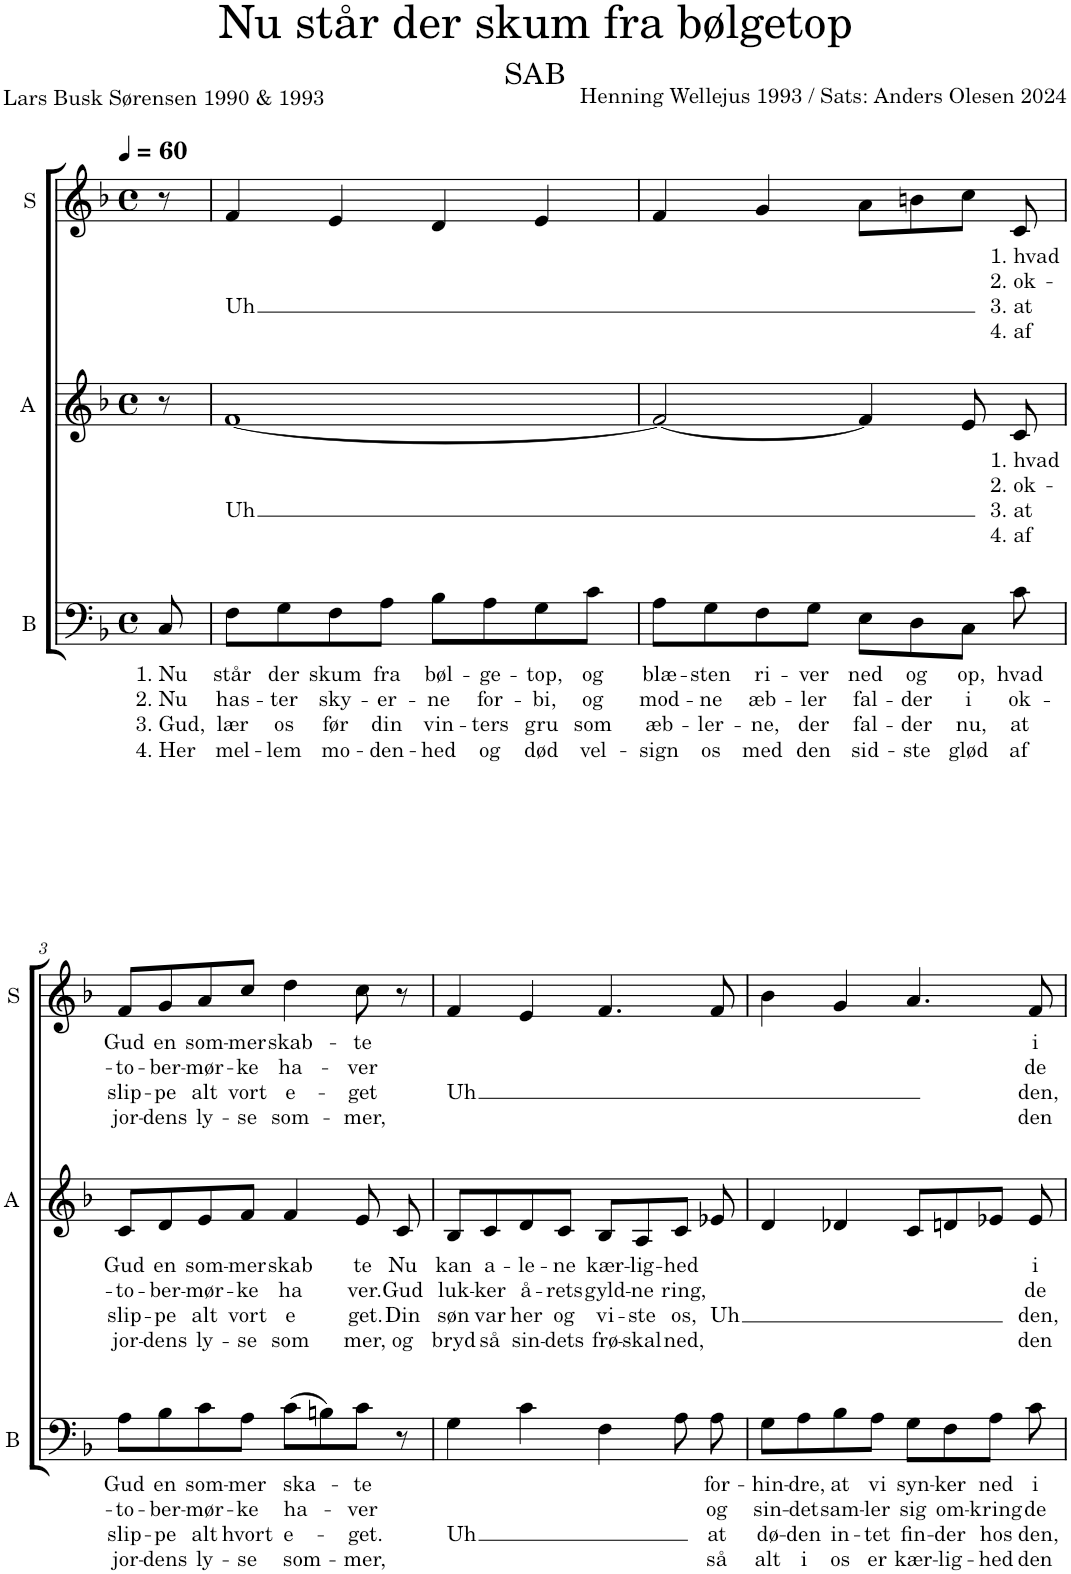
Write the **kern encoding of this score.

**kern	**text	**text	**text	**text	**kern	**text	**text	**text	**text	**kern	**text	**text	**text	**text
*part3	*part3	*part3	*part3	*part3	*part2	*part2	*part2	*part2	*part2	*part1	*part1	*part1	*part1	*part1
*staff3	*staff3	*staff3	*staff3	*staff3	*staff2	*staff2	*staff2	*staff2	*staff2	*staff1	*staff1	*staff1	*staff1	*staff1
*I"B	*	*	*	*	*I"A	*	*	*	*	*I"S	*	*	*	*
*I'B	*	*	*	*	*I'A	*	*	*	*	*I'S	*	*	*	*
*clefF4	*	*	*	*	*clefG2	*	*	*	*	*clefG2	*	*	*	*
*k[b-]	*	*	*	*	*k[b-]	*	*	*	*	*k[b-]	*	*	*	*
*M4/4	*	*	*	*	*M4/4	*	*	*	*	*M4/4	*	*	*	*
*met(c)	*	*	*	*	*met(c)	*	*	*	*	*met(c)	*	*	*	*
*MM60	*	*	*	*	*MM60	*	*	*	*	*MM60	*	*	*	*
=	=	=	=	=	=	=	=	=	=	=	=	=	=	=
!	!LO:LY:b	!LO:LY:b	!LO:LY:b	!LO:LY:b	!	!	!	!	!	!	!	!	!	!
8C/	1. Nu	2. Nu	3. Gud,	4. Her	8r	.	.	.	.	8r	.	.	.	.
=1	=1	=1	=1	=1	=1	=1	=1	=1	=1	=1	=1	=1	=1	=1
!	!LO:LY:b	!LO:LY:b	!LO:LY:b	!LO:LY:b	!	!	!	!LO:LY:b	!	!	!	!	!LO:LY:b	!
8F\L	står	has-	lær	mel-	[1f	.	.	Uh	.	4f/	.	.	Uh	.
!	!LO:LY:b	!LO:LY:b	!LO:LY:b	!LO:LY:b	!	!	!	!	!	!	!	!	!	!
8G\	der	-ter	os	-lem	.	.	.	.	.	.	.	.	.	.
!	!LO:LY:b	!LO:LY:b	!LO:LY:b	!LO:LY:b	!	!	!	!	!	!	!	!	!	!
8F\	skum	sky-	før	mo-	.	.	.	.	.	4e/	.	.	.	.
!	!LO:LY:b	!LO:LY:b	!LO:LY:b	!LO:LY:b	!	!	!	!	!	!	!	!	!	!
8A\J	fra	-er-	din	-den-	.	.	.	.	.	.	.	.	.	.
!	!LO:LY:b	!LO:LY:b	!LO:LY:b	!LO:LY:b	!	!	!	!	!	!	!	!	!	!
8B-\L	bøl-	-ne	vin-	-hed	.	.	.	.	.	4d/	.	.	.	.
!	!LO:LY:b	!LO:LY:b	!LO:LY:b	!LO:LY:b	!	!	!	!	!	!	!	!	!	!
8A\	-ge-	for-	-ters	og	.	.	.	.	.	.	.	.	.	.
!	!LO:LY:b	!LO:LY:b	!LO:LY:b	!LO:LY:b	!	!	!	!	!	!	!	!	!	!
8G\	-top,	-bi,	gru	død	.	.	.	.	.	4e/	.	.	.	.
!	!LO:LY:b	!LO:LY:b	!LO:LY:b	!LO:LY:b	!	!	!	!	!	!	!	!	!	!
8c\J	og	og	som	vel-	.	.	.	.	.	.	.	.	.	.
=2	=2	=2	=2	=2	=2	=2	=2	=2	=2	=2	=2	=2	=2	=2
!	!LO:LY:b	!LO:LY:b	!LO:LY:b	!LO:LY:b	!	!	!	!	!	!	!	!	!	!
8A\L	blæ-	mod-	æb-	-sign	2f/_	.	.	.	.	4f/	.	.	.	.
!	!LO:LY:b	!LO:LY:b	!LO:LY:b	!LO:LY:b	!	!	!	!	!	!	!	!	!	!
8G\	-sten	-ne	-ler-	os	.	.	.	.	.	.	.	.	.	.
!	!LO:LY:b	!LO:LY:b	!LO:LY:b	!LO:LY:b	!	!	!	!	!	!	!	!	!	!
8F\	ri-	æb-	-ne,	med	.	.	.	.	.	4g/	.	.	.	.
!	!LO:LY:b	!LO:LY:b	!LO:LY:b	!LO:LY:b	!	!	!	!	!	!	!	!	!	!
8G\J	-ver	-ler	der	den	.	.	.	.	.	.	.	.	.	.
!	!LO:LY:b	!LO:LY:b	!LO:LY:b	!LO:LY:b	!	!	!	!	!	!	!	!	!	!
8E\L	ned	fal-	fal-	sid-	4f/]	.	.	.	.	8a\L	.	.	.	.
!	!LO:LY:b	!LO:LY:b	!LO:LY:b	!LO:LY:b	!	!	!	!	!	!	!	!	!	!
8D\	og	-der	-der	-ste	.	.	.	.	.	8bn\	.	.	.	.
!	!LO:LY:b	!LO:LY:b	!LO:LY:b	!LO:LY:b	!	!	!	!	!	!	!	!	!	!
8C\J	op,	i	nu,	glød	8e/	.	.	.	.	8cc\J	.	.	.	.
!	!LO:LY:b	!LO:LY:b	!LO:LY:b	!LO:LY:b	!	!LO:LY:b	!LO:LY:b	!LO:LY:b	!LO:LY:b	!	!LO:LY:b	!LO:LY:b	!LO:LY:b	!LO:LY:b
8c\	hvad	ok-	at	af	8c/	1. hvad	2. ok-	3. at	4. af	8c/	1. hvad	2. ok-	3. at	4. af
!!LO:LB:g=z
=3	=3	=3	=3	=3	=3	=3	=3	=3	=3	=3	=3	=3	=3	=3
!	!LO:LY:b	!LO:LY:b	!LO:LY:b	!LO:LY:b	!	!LO:LY:b	!LO:LY:b	!LO:LY:b	!LO:LY:b	!	!LO:LY:b	!LO:LY:b	!LO:LY:b	!LO:LY:b
8A\L	Gud	-to-	slip-	jor-	8c/L	Gud	-to-	slip-	jor-	8f/L	Gud	-to-	slip-	jor-
!	!LO:LY:b	!LO:LY:b	!LO:LY:b	!LO:LY:b	!	!LO:LY:b	!LO:LY:b	!LO:LY:b	!LO:LY:b	!	!LO:LY:b	!LO:LY:b	!LO:LY:b	!LO:LY:b
8B-\	en	-ber-	-pe	-dens	8d/	en	-ber-	-pe	-dens	8g/	en	-ber-	-pe	-dens
!	!LO:LY:b	!LO:LY:b	!LO:LY:b	!LO:LY:b	!	!LO:LY:b	!LO:LY:b	!LO:LY:b	!LO:LY:b	!	!LO:LY:b	!LO:LY:b	!LO:LY:b	!LO:LY:b
8c\	som-	-mør-	alt	ly-	8e/	som-	-mør-	alt	ly-	8a/	som-	-mør-	alt	ly-
!	!LO:LY:b	!LO:LY:b	!LO:LY:b	!LO:LY:b	!	!LO:LY:b	!LO:LY:b	!LO:LY:b	!LO:LY:b	!	!LO:LY:b	!LO:LY:b	!LO:LY:b	!LO:LY:b
8A\J	-mer	-ke	hvort	-se	8f/J	-mer	-ke	vort	-se	8cc/J	-mer	-ke	vort	-se
!	!LO:LY:b	!LO:LY:b	!LO:LY:b	!LO:LY:b	!	!LO:LY:b	!LO:LY:b	!LO:LY:b	!LO:LY:b	!	!LO:LY:b	!LO:LY:b	!LO:LY:b	!LO:LY:b
(8c\L	ska-	ha-	e-	som-	4f/	skab	ha	e	som	4dd\	skab-	ha-	e-	som-
8Bn\)	.	.	.	.	.	.	.	.	.	.	.	.	.	.
!	!LO:LY:b	!LO:LY:b	!LO:LY:b	!LO:LY:b	!	!LO:LY:b	!LO:LY:b	!LO:LY:b	!LO:LY:b	!	!LO:LY:b	!LO:LY:b	!LO:LY:b	!LO:LY:b
8c\J	-te	-ver	-get.	-mer,	8e/	-te	-ver.	-get.	-mer,	8cc\	-te	-ver	-get	-mer,
!	!	!	!	!	!	!LO:LY:b	!LO:LY:b	!LO:LY:b	!LO:LY:b	!	!	!	!	!
8r	.	.	.	.	8c/	Nu	Gud	Din	og	8r	.	.	.	.
=4	=4	=4	=4	=4	=4	=4	=4	=4	=4	=4	=4	=4	=4	=4
!	!	!	!LO:LY:b	!	!	!LO:LY:b	!LO:LY:b	!LO:LY:b	!LO:LY:b	!	!	!	!LO:LY:b	!
4G\	.	.	Uh	.	8B-/L	kan	luk-	søn	bryd	4f/	.	.	Uh	.
!	!	!	!	!	!	!LO:LY:b	!LO:LY:b	!LO:LY:b	!LO:LY:b	!	!	!	!	!
.	.	.	.	.	8c/	a-	-ker	var	så	.	.	.	.	.
!	!	!	!	!	!	!LO:LY:b	!LO:LY:b	!LO:LY:b	!LO:LY:b	!	!	!	!	!
4c\	.	.	.	.	8d/	-le-	å-	her	sin-	4e/	.	.	.	.
!	!	!	!	!	!	!LO:LY:b	!LO:LY:b	!LO:LY:b	!LO:LY:b	!	!	!	!	!
.	.	.	.	.	8c/J	-ne	-rets	og	-dets	.	.	.	.	.
!	!	!	!	!	!	!LO:LY:b	!LO:LY:b	!LO:LY:b	!LO:LY:b	!	!	!	!	!
4F\	.	.	.	.	8B-/L	kær-	gyld-	vi-	frø-	4.f/	.	.	.	.
!	!	!	!	!	!	!LO:LY:b	!LO:LY:b	!LO:LY:b	!LO:LY:b	!	!	!	!	!
.	.	.	.	.	8A/	-lig-	-ne	-ste	-skal	.	.	.	.	.
!	!	!	!	!	!	!LO:LY:b	!LO:LY:b	!LO:LY:b	!LO:LY:b	!	!	!	!	!
8A\	.	.	.	.	8c/J	-hed	ring,	os,	ned,	.	.	.	.	.
!	!LO:LY:b	!LO:LY:b	!LO:LY:b	!LO:LY:b	!	!	!	!LO:LY:b	!	!	!	!	!	!
8A\	for-	og	at	så	8e-X/	.	.	Uh	.	8f/	.	.	.	.
=5	=5	=5	=5	=5	=5	=5	=5	=5	=5	=5	=5	=5	=5	=5
!	!LO:LY:b	!LO:LY:b	!LO:LY:b	!LO:LY:b	!	!	!	!	!	!	!	!	!	!
8G\L	-hin-	sin-	dø-	alt	4d/	.	.	.	.	4b-\	.	.	.	.
!	!LO:LY:b	!LO:LY:b	!LO:LY:b	!LO:LY:b	!	!	!	!	!	!	!	!	!	!
8A\	-dre,	-det	-den	i	.	.	.	.	.	.	.	.	.	.
!	!LO:LY:b	!LO:LY:b	!LO:LY:b	!LO:LY:b	!	!	!	!	!	!	!	!	!	!
8B-\	at	sam-	in-	os	4d-X/	.	.	.	.	4g/	.	.	.	.
!	!LO:LY:b	!LO:LY:b	!LO:LY:b	!LO:LY:b	!	!	!	!	!	!	!	!	!	!
8A\J	vi	-ler	-tet	er	.	.	.	.	.	.	.	.	.	.
!	!LO:LY:b	!LO:LY:b	!LO:LY:b	!LO:LY:b	!	!	!	!	!	!	!	!	!	!
8G\L	syn-	sig	fin-	kær-	8c/L	.	.	.	.	4.a/	.	.	.	.
!	!LO:LY:b	!LO:LY:b	!LO:LY:b	!LO:LY:b	!	!	!	!	!	!	!	!	!	!
8F\	-ker	om-	-der	-lig-	8dn/	.	.	.	.	.	.	.	.	.
!	!LO:LY:b	!LO:LY:b	!LO:LY:b	!LO:LY:b	!	!	!	!	!	!	!	!	!	!
8A\J	ned	-kring	hos	-hed	8e-X/J	.	.	.	.	.	.	.	.	.
!	!LO:LY:b	!LO:LY:b	!LO:LY:b	!LO:LY:b	!	!LO:LY:b	!LO:LY:b	!LO:LY:b	!LO:LY:b	!	!LO:LY:b	!LO:LY:b	!LO:LY:b	!LO:LY:b
8c\	i	de	den,	den	8e-/	i	de	den,	den	8f/	i	de	den,	den
=	=	=	=	=	=	=	=	=	=	=	=	=	=	=
*-	*-	*-	*-	*-	*-	*-	*-	*-	*-	*-	*-	*-	*-	*-
